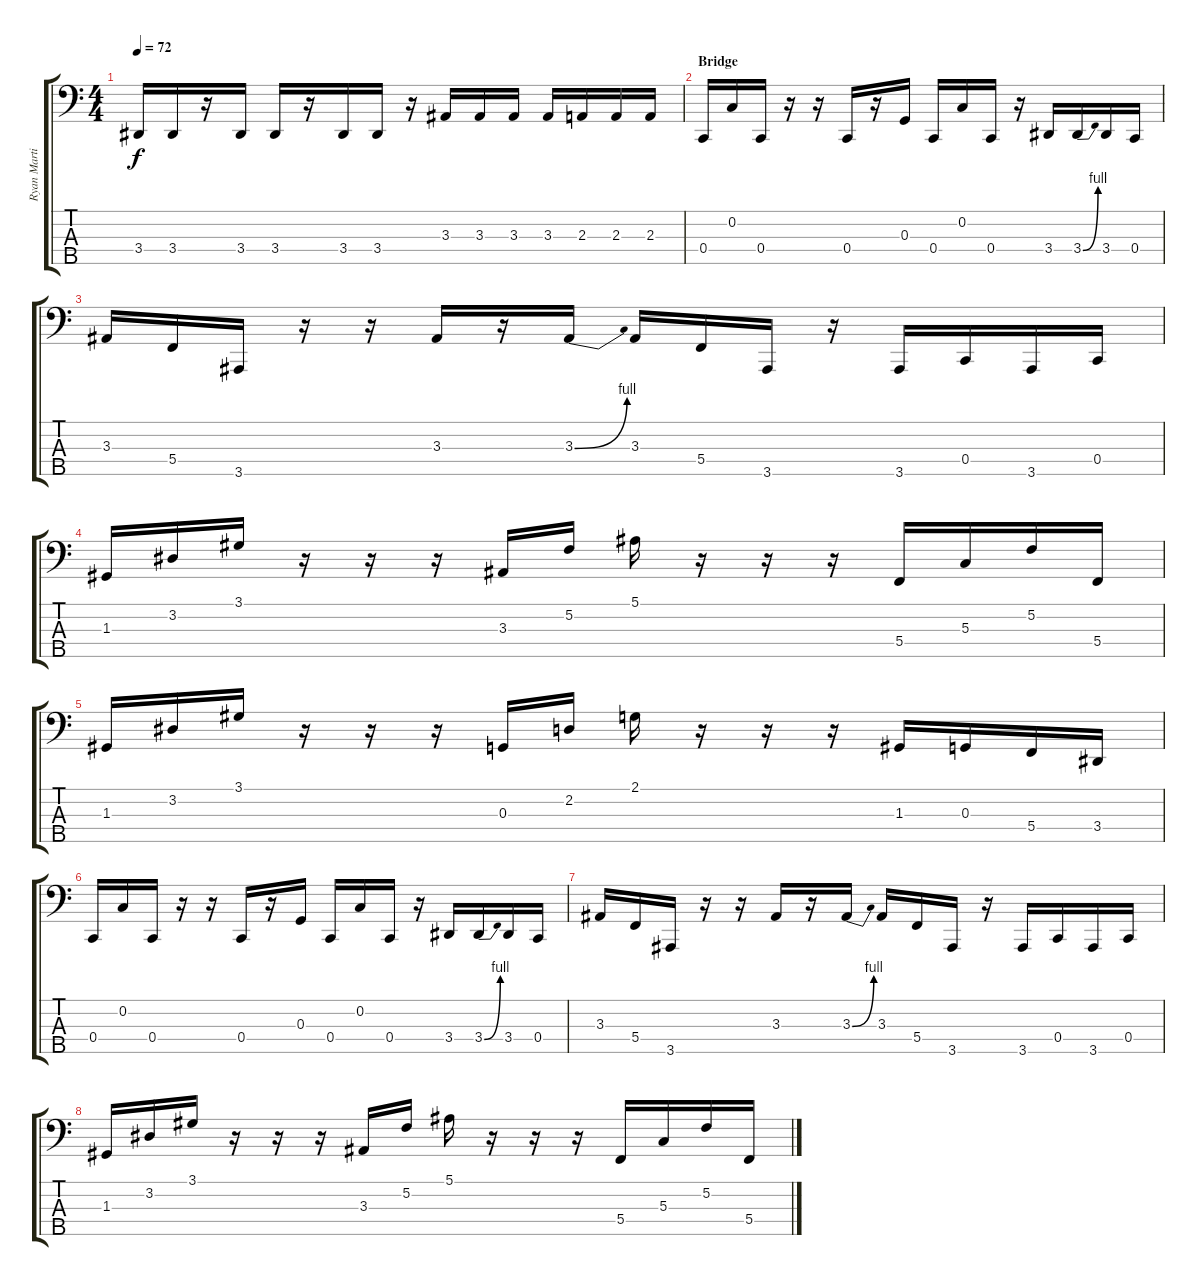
\track ("Ryan Martinie \"Rü-D\" (Sound Effect)" "Ryan Marti") {instrument electricbasspick}
\staff {score tabs}
\tuning (F2 C2 G1 C1 G0) {hide}
\ts (4 4)
\tempo 72
\clef f4
\ks c
3.4.16{dy f} 3.4.16 r.16 3.4.16 3.4.16 r.16 3.4.16 3.4.16 r.16 3.3.16 3.3.16 3.3.16 3.3.16 2.3.16 2.3.16 2.3.16 |
\section ("" "Bridge")
0.4.16 0.2.16 0.4.16 r.16 r.16 0.4.16 r.16 0.3.16 0.4.16 0.2.16 0.4.16 r.16 3.4.16 3.4{be (bend 0 0 60 4)}.16 3.4.16 0.4.16 |
3.3.16 5.4.16 3.5.16 r.16 r.16 3.3.16 r.16 3.3{be (bend 0 0 60 4)}.16 3.3.16 5.4.16 3.5.16 r.16 3.5.16 0.4.16 3.5.16 0.4.16 |
1.3.16 3.2.16 3.1.16 r.16 r.16 r.16 3.3.16 5.2.16 5.1.16 r.16 r.16 r.16 5.4.16 5.3.16 5.2.16 5.4.16 |
1.3.16 3.2.16 3.1.16 r.16 r.16 r.16 0.3.16 2.2.16 2.1.16 r.16 r.16 r.16 1.3.16 0.3.16 5.4.16 3.4.16 |
0.4.16 0.2.16 0.4.16 r.16 r.16 0.4.16 r.16 0.3.16 0.4.16 0.2.16 0.4.16 r.16 3.4.16 3.4{be (bend 0 0 60 4)}.16 3.4.16 0.4.16 |
3.3.16 5.4.16 3.5.16 r.16 r.16 3.3.16 r.16 3.3{be (bend 0 0 60 4)}.16 3.3.16 5.4.16 3.5.16 r.16 3.5.16 0.4.16 3.5.16 0.4.16 |
1.3.16 3.2.16 3.1.16 r.16 r.16 r.16 3.3.16 5.2.16 5.1.16 r.16 r.16 r.16 5.4.16 5.3.16 5.2.16 5.4.16
